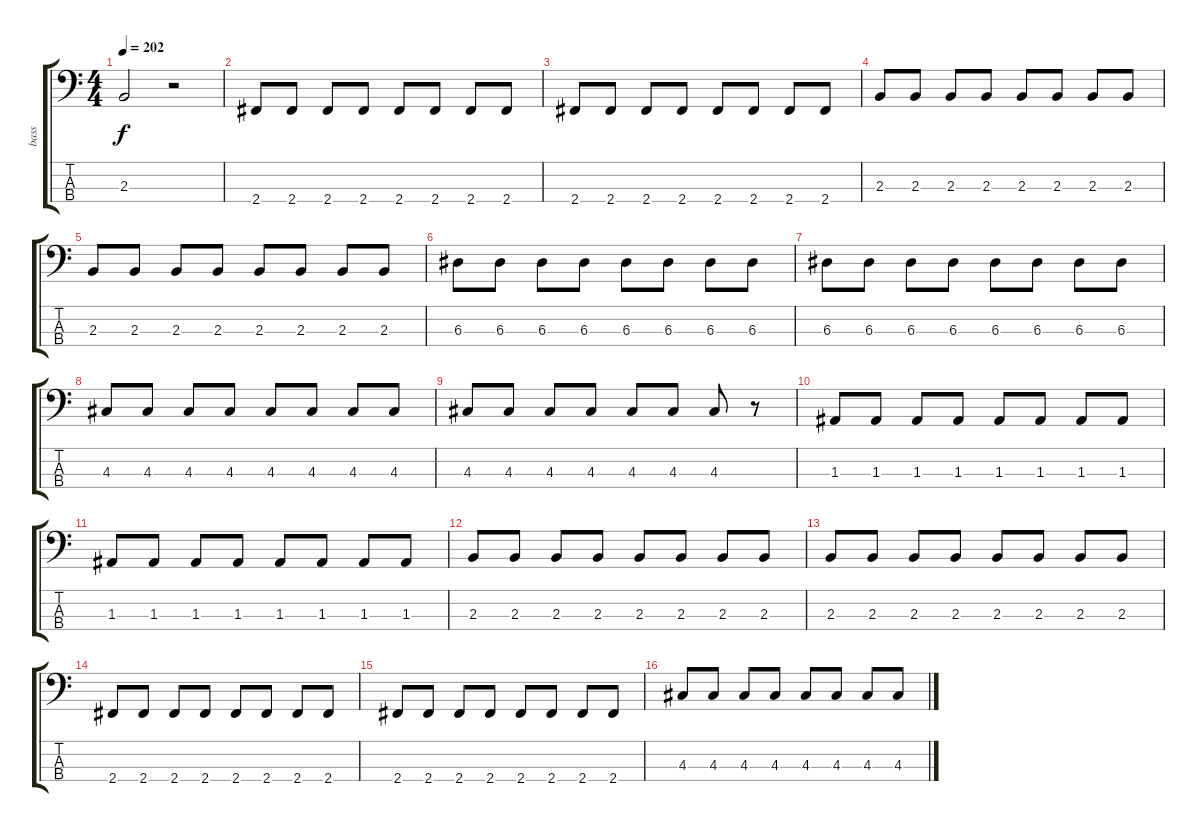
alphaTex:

\track ("bass" "bass") {instrument electricbasspick}
\staff {score tabs}
\tuning (G2 D2 A1 E1) {hide}
\ts (4 4)
\tempo 202
\clef f4
\ks c
2.3{t}.2{dy f} r.2 |
2.4.8 2.4.8 2.4.8 2.4.8 2.4.8 2.4.8 2.4.8 2.4.8 |
2.4.8 2.4.8 2.4.8 2.4.8 2.4.8 2.4.8 2.4.8 2.4.8 |
2.3.8 2.3.8 2.3.8 2.3.8 2.3.8 2.3.8 2.3.8 2.3.8 |
2.3.8 2.3.8 2.3.8 2.3.8 2.3.8 2.3.8 2.3.8 2.3.8 |
6.3.8 6.3.8 6.3.8 6.3.8 6.3.8 6.3.8 6.3.8 6.3.8 |
6.3.8 6.3.8 6.3.8 6.3.8 6.3.8 6.3.8 6.3.8 6.3.8 |
4.3.8 4.3.8 4.3.8 4.3.8 4.3.8 4.3.8 4.3.8 4.3.8 |
4.3.8 4.3.8 4.3.8 4.3.8 4.3.8 4.3.8 4.3.8 r.8 |
1.3.8 1.3.8 1.3.8 1.3.8 1.3.8 1.3.8 1.3.8 1.3.8 |
1.3.8 1.3.8 1.3.8 1.3.8 1.3.8 1.3.8 1.3.8 1.3.8 |
2.3.8 2.3.8 2.3.8 2.3.8 2.3.8 2.3.8 2.3.8 2.3.8 |
2.3.8 2.3.8 2.3.8 2.3.8 2.3.8 2.3.8 2.3.8 2.3.8 |
2.4.8 2.4.8 2.4.8 2.4.8 2.4.8 2.4.8 2.4.8 2.4.8 |
2.4.8 2.4.8 2.4.8 2.4.8 2.4.8 2.4.8 2.4.8 2.4.8 |
4.3.8 4.3.8 4.3.8 4.3.8 4.3.8 4.3.8 4.3.8 4.3.8
